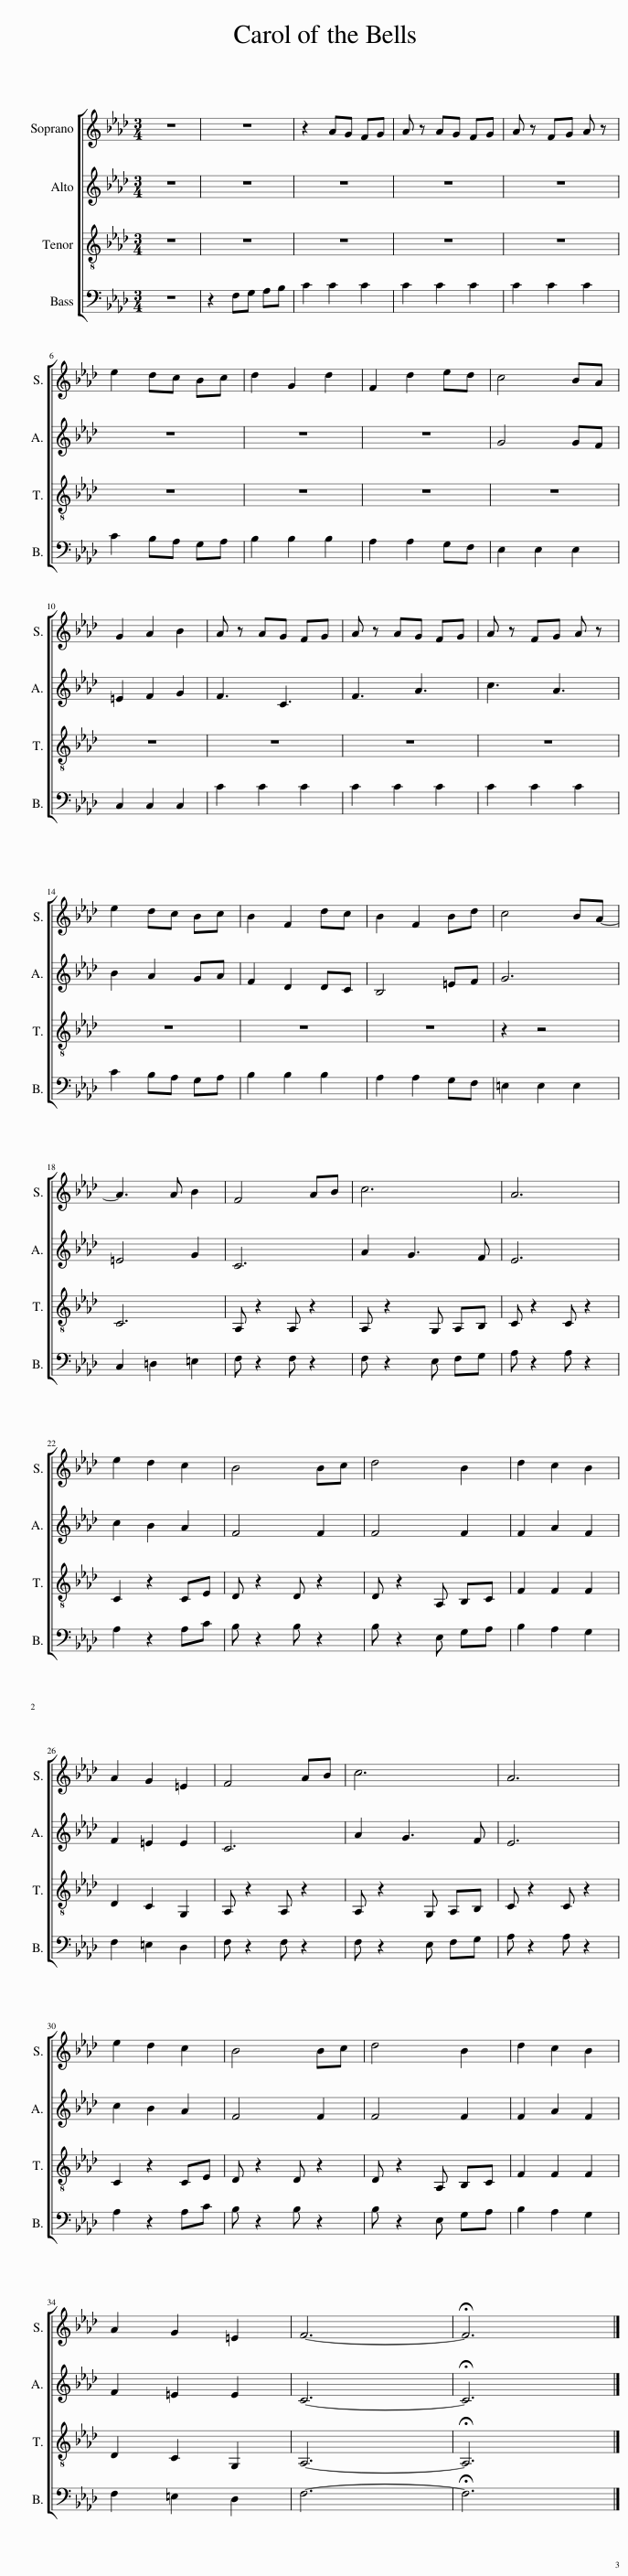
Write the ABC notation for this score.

X:1
%%score [ 1 2 3 4 ]
L:1/8
M:3/4
I:linebreak $
K:Ab
V:1 treble
V:2 treble
V:3 treble-8
V:4 bass
V:1
 z6 | z6 | z2 AG FG | A z AG FG | A z FG A z |$ %5
 e2 dc Bc | d2 G2 d2 | F2 d2 ed | c4 BA |$ G2 A2 B2 | %10
 A z AG FG | A z AG FG | A z FG A z |$ e2 dc Bc | B2 F2 dc | %15
 B2 F2 Bd | c4 BA- |$ A3 A B2 | F4 AB | c6 | %20
 A6 |$ e2 d2 c2 | B4 Bc | d4 B2 | d2 c2 B2 |$ %25
 A2 G2 =E2 | F4 AB | c6 | A6 |$ e2 d2 c2 | %30
 B4 Bc | d4 B2 | d2 c2 B2 |$ A2 G2 =E2 | F6- | %35
 !fermata!F6 |] %36
V:2
 z6 | z6 | z6 | z6 | z6 |$ %5
 z6 | z6 | z6 | G4 GF |$ =E2 F2 G2 | %10
 F3 C3 | F3 A3 | c3 A3 |$ B2 A2 GA | F2 D2 DC | %15
 B,4 =EF | G6 |$ =E4 G2 | C6 | A2 G3 F | %20
 E6 |$ c2 B2 A2 | F4 F2 | F4 F2 | F2 A2 F2 |$ %25
 F2 =E2 E2 | C6 | A2 G3 F | E6 |$ c2 B2 A2 | %30
 F4 F2 | F4 F2 | F2 A2 F2 |$ F2 =E2 E2 | C6- | %35
 !fermata!C6 |] %36
V:3
 z6 | z6 | z6 | z6 | z6 |$ %5
 z6 | z6 | z6 | z6 |$ z6 | %10
 z6 | z6 | z6 |$ z6 | z6 | %15
 z6 | z2 z4 |$ C6 | A, z2 A, z2 | A, z2 G, A,B, | %20
 C z2 C z2 |$ C2 z2 CE | D z2 D z2 | D z2 A, B,C | F2 F2 F2 |$ %25
 D2 C2 G,2 | A, z2 A, z2 | A, z2 G, A,B, | C z2 C z2 |$ C2 z2 CE | %30
 D z2 D z2 | D z2 A, B,C | F2 F2 F2 |$ D2 C2 G,2 | A,6- | %35
 !fermata!A,6 |] %36
V:4
 z6 | z2 F,G, A,B, | C2 C2 C2 | C2 C2 C2 | C2 C2 C2 |$ %5
 C2 B,A, G,A, | B,2 B,2 B,2 | A,2 A,2 G,F, | E,2 E,2 E,2 |$ C,2 C,2 C,2 | %10
 C2 C2 C2 | C2 C2 C2 | C2 C2 C2 |$ C2 B,A, G,A, | B,2 B,2 B,2 | %15
 A,2 A,2 G,F, | =E,2 E,2 E,2 |$ C,2 =D,2 =E,2 | F, z2 F, z2 | F, z2 E, F,G, | %20
 A, z2 A, z2 |$ A,2 z2 A,C | B, z2 B, z2 | B, z2 E, G,A, | B,2 A,2 G,2 |$ %25
 F,2 =E,2 D,2 | F, z2 F, z2 | F, z2 E, F,G, | A, z2 A, z2 |$ A,2 z2 A,C | %30
 B, z2 B, z2 | B, z2 E, G,A, | B,2 A,2 G,2 |$ F,2 =E,2 D,2 | F,6- | %35
 !fermata!F,6 |] %36
